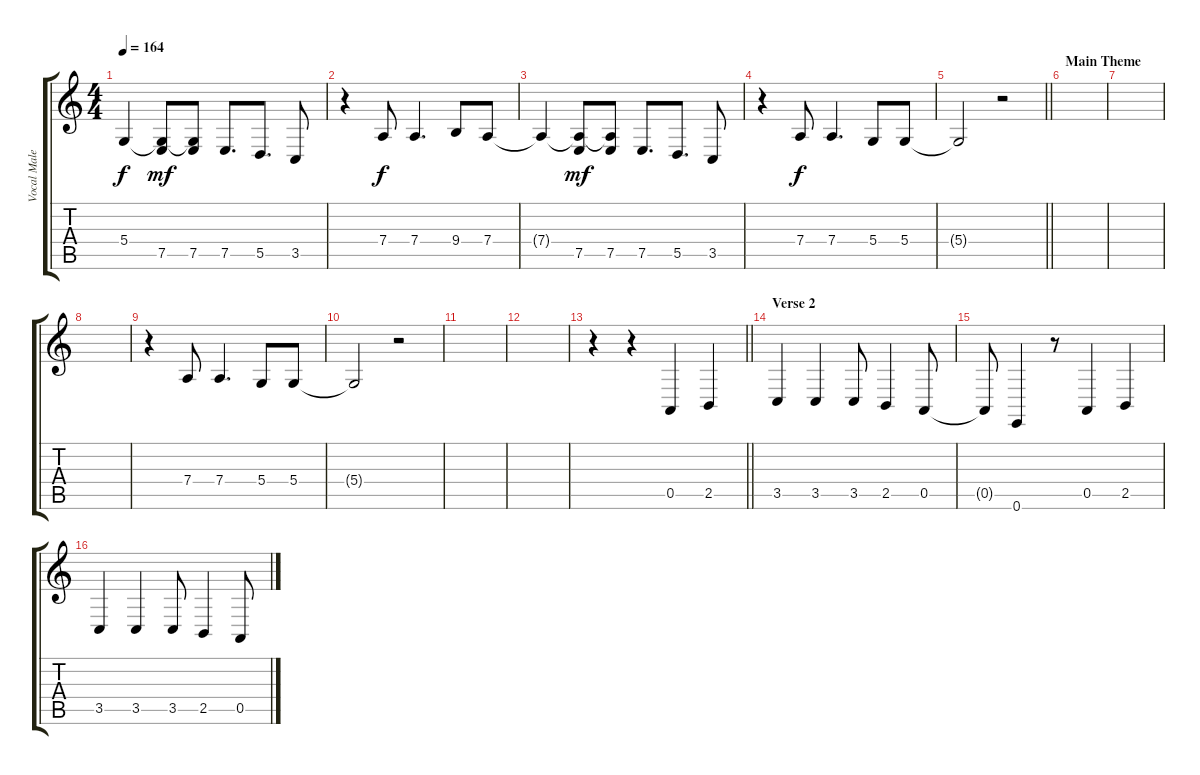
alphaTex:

\track ("Vocal Male" "Vocal Male") {instrument lead2sawtooth}
\staff {score tabs}
\tuning (E4 B3 G3 D3 A2 E2) {hide}
\ts (4 4)
\tempo 164
\clef g2
\ks c
5.4{t}.4{dy f} (5.4{t} 7.5).8{dy mf} (5.4{t} 7.5).8 7.5.8{d} 5.5.8{d} 3.5.8 |
r.4 7.4.8{dy f} 7.4.4{d} 9.4.8 7.4.8 |
7.4{t}.4 (7.4{t} 7.5).8{dy mf} (7.4{t} 7.5).8 7.5.8{d} 5.5.8{d} 3.5.8 |
r.4 7.4.8{dy f} 7.4.4{d} 5.4.8 5.4.8 |
\barLineRight lightlight
5.4{t}.2 r.2 |
\section ("" "Main Theme")
|
|
|
r.4 7.4.8 7.4.4{d} 5.4.8 5.4.8 |
5.4{t}.2 r.2 |
|
|
\barLineRight lightlight
r.4 r.4 0.5.4 2.5.4 |
\section ("" "Verse 2")
3.5.4 3.5.4 3.5.8 2.5.4 0.5.8 |
0.5{t}.8 0.6.4 r.8 0.5.4 2.5.4 |
3.5.4 3.5.4 3.5.8 2.5.4 0.5.8
